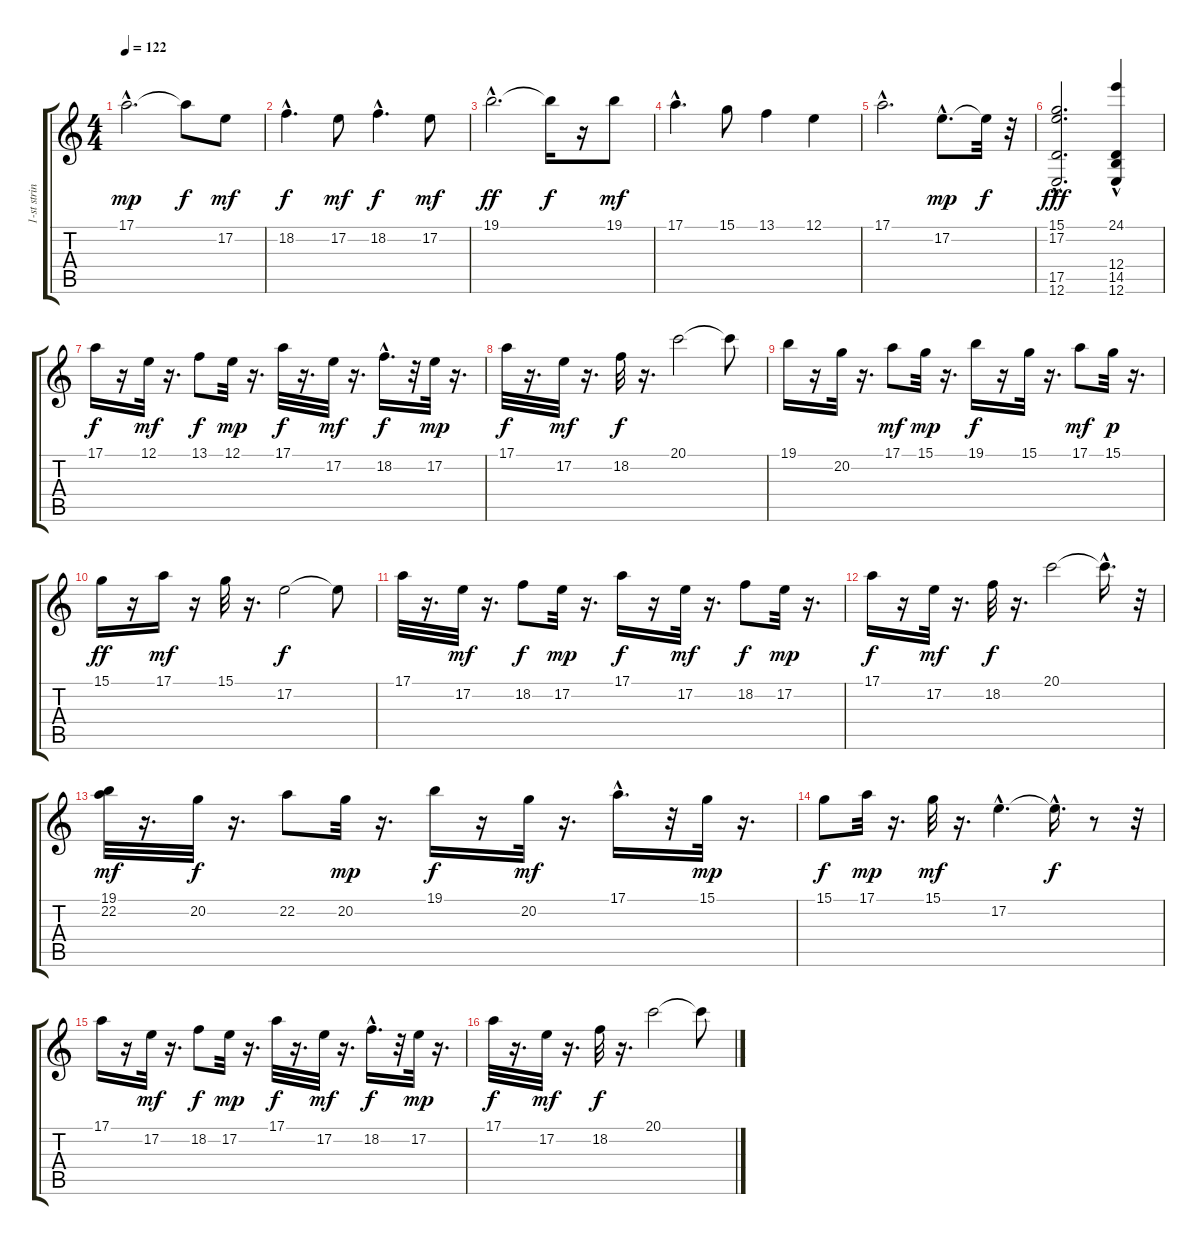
\track ("1-st strings" "1-st strin") {instrument stringensemble1}
\staff {score tabs}
\tuning (E4 B3 G3 D3 A2 E2) {hide}
\ts (4 4)
\tempo 122
\clef g2
\ks c
17.1{hac}.2{d dy mp} 17.1{t}.8{dy f} 17.2.8{dy mf} |
18.2{hac}.4{d dy f} 17.2.8{dy mf} 18.2{hac}.4{d dy f} 17.2.8{dy mf} |
19.1{hac}.2{d dy ff} 19.1{t}.16{dy f} r.16 19.1.8{dy mf} |
17.1{hac}.4{d} 15.1.8 13.1.4 12.1.4 |
17.1{hac}.2{d} 17.2{hac}.8{d dy mp} 17.2{t}.32{dy f} r.32 |
(15.1 17.2{hac} 17.5 12.6).2{d dy fff} (24.1 12.4 14.5{hac} 12.6).4 |
17.1.16{dy f} r.16 12.1.32{dy mf} r.16{d} 13.1.8{dy f} 12.1.32{dy mp} r.16{d} 17.1.32{dy f} r.16{d} 17.2.32{dy mf} r.16{d} 18.2{hac}.16{d dy f} r.32 17.2.32{dy mp} r.16{d} |
17.1.32{dy f} r.16{d} 17.2.32{dy mf} r.16{d} 18.2.32{dy f} r.16{d} 20.1.2 20.1{t}.8 |
19.1.16 r.16 20.2.32 r.16{d} 17.1.8{dy mf} 15.1.32{dy mp} r.16{d} 19.1.16{dy f} r.16 15.1.32 r.16{d} 17.1.8{dy mf} 15.1.32{dy p} r.16{d} |
15.1.16{dy ff} r.16 17.1.16{dy mf} r.16 15.1.32 r.16{d} 17.2.2{dy f} 17.2{t}.8 |
17.1.32 r.16{d} 17.2.32{dy mf} r.16{d} 18.2.8{dy f} 17.2.32{dy mp} r.16{d} 17.1.16{dy f} r.16 17.2.32{dy mf} r.16{d} 18.2.8{dy f} 17.2.32{dy mp} r.16{d} |
17.1.16{dy f} r.16 17.2.32{dy mf} r.16{d} 18.2.32{dy f} r.16{d} 20.1.2 20.1{hac t}.16{d} r.32 |
(19.1 22.2).32{dy mf} r.16{d} 20.2.32{dy f} r.16{d} 22.2.8 20.2.32{dy mp} r.16{d} 19.1.16{dy f} r.16 20.2.32{dy mf} r.16{d} 17.1{hac}.16{d} r.32 15.1.32{dy mp} r.16{d} |
15.1.8{dy f} 17.1.32{dy mp} r.16{d} 15.1.32{dy mf} r.16{d} 17.2{hac}.4{d} 17.2{hac t}.16{d dy f} r.8 r.32 |
17.1.16 r.16 17.2.32{dy mf} r.16{d} 18.2.8{dy f} 17.2.32{dy mp} r.16{d} 17.1.32{dy f} r.16{d} 17.2.32{dy mf} r.16{d} 18.2{hac}.16{d dy f} r.32 17.2.32{dy mp} r.16{d} |
17.1.32{dy f} r.16{d} 17.2.32{dy mf} r.16{d} 18.2.32{dy f} r.16{d} 20.1.2 20.1{t}.8
